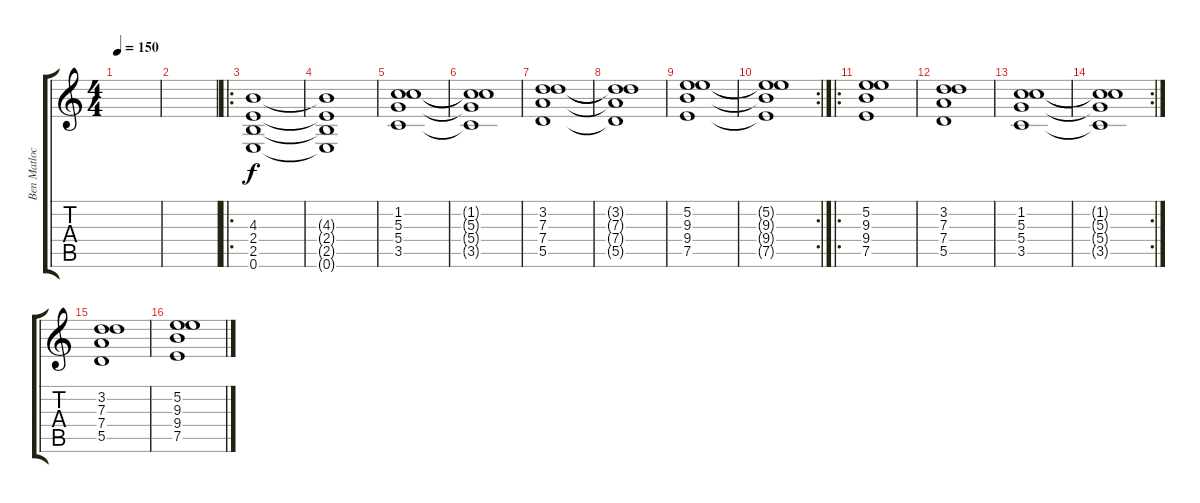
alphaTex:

\track ("Ben Matlock" "Ben Matloc") {instrument overdrivenguitar}
\staff {score tabs}
\tuning (E4 B3 G3 D3 A2 E2) {hide}
\ts (4 4)
\tempo 150
\clef g2
\ks c
|
|
\ro
(4.3 2.4 2.5 0.6).1 |
(4.3{t} 2.4{t} 2.5{t} 0.6{t}).1 |
(1.2 5.3 5.4 3.5).1 |
(1.2{t} 5.3{t} 5.4{t} 3.5{t}).1 |
(3.2 7.3 7.4 5.5).1 |
(3.2{t} 7.3{t} 7.4{t} 5.5{t}).1 |
(5.2 9.3 9.4 7.5).1 |
\rc 2
(5.2{t} 9.3{t} 9.4{t} 7.5{t}).1 |
\ro
(5.2 9.3 9.4 7.5).1 |
(3.2 7.3 7.4 5.5).1 |
(1.2 5.3 5.4 3.5).1 |
\rc 2
(1.2{t} 5.3{t} 5.4{t} 3.5{t}).1 |
(3.2 7.3 7.4 5.5).1 |
(5.2 9.3 9.4 7.5).1
